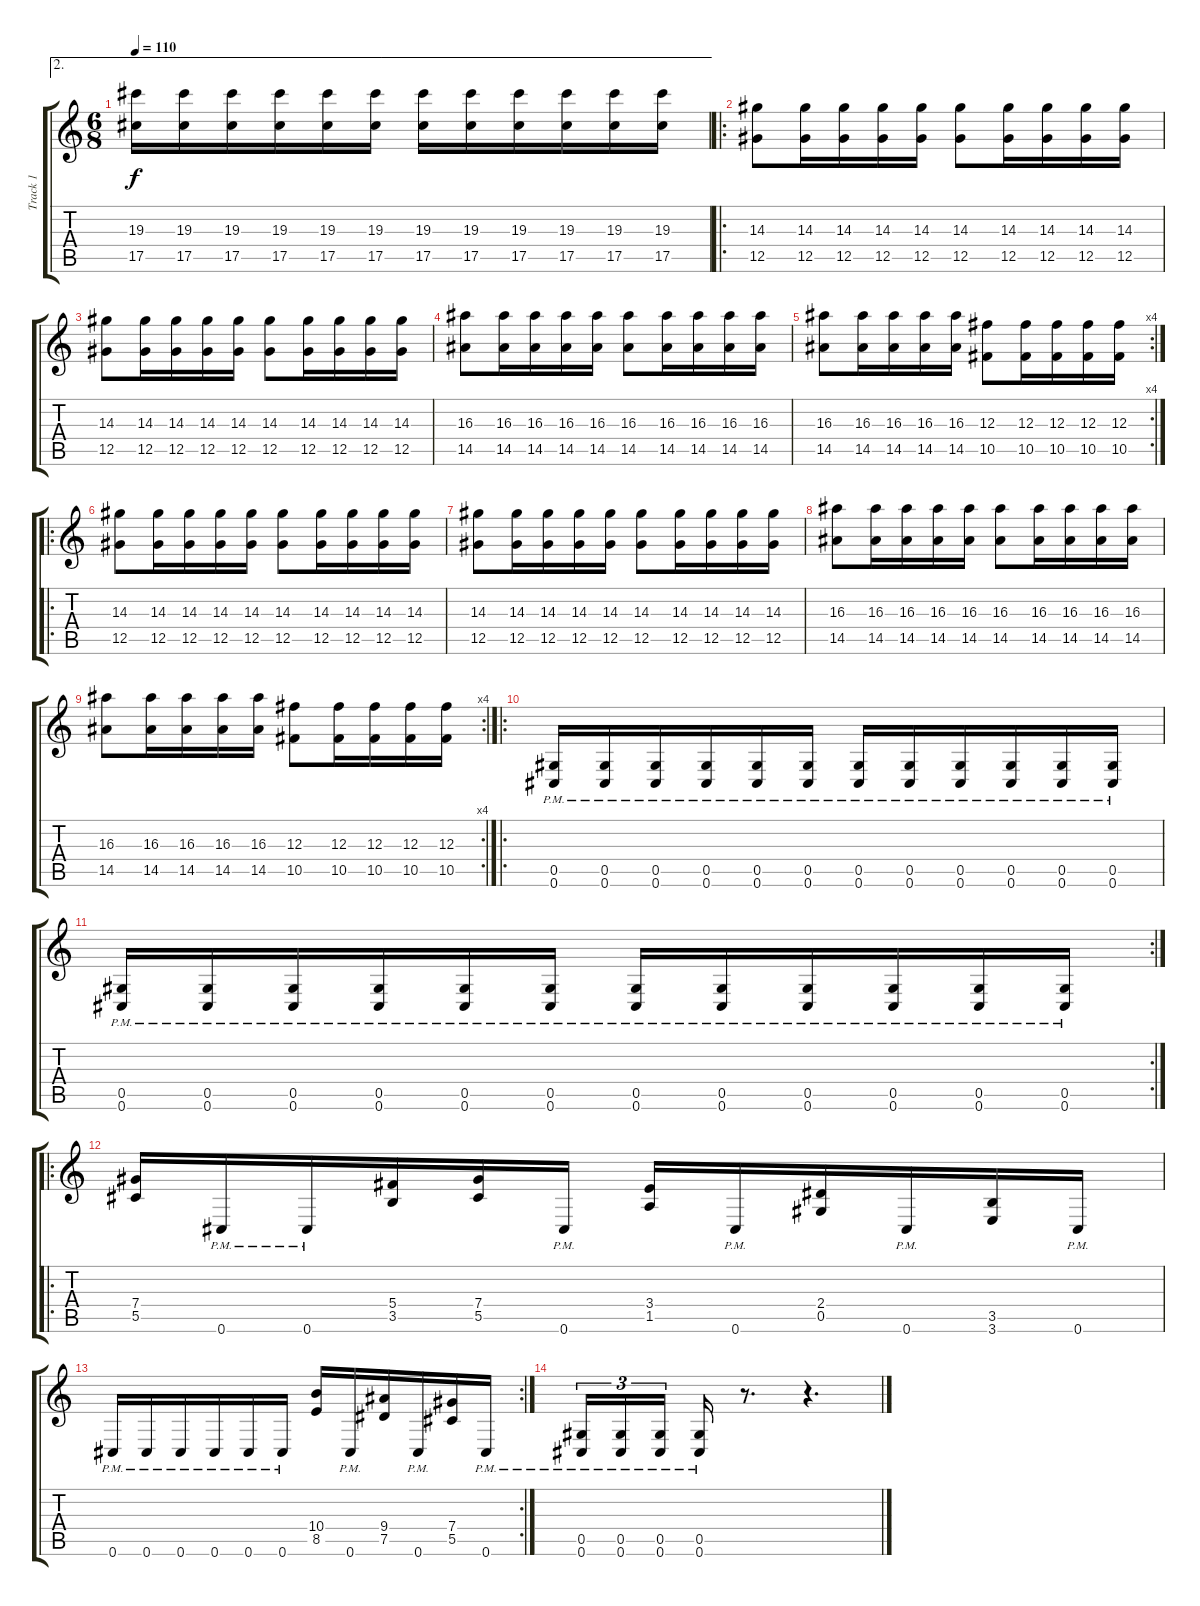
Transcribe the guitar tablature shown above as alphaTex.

\track ("Track 1" "Track 1") {instrument distortionguitar}
\staff {score tabs}
\tuning (Eb4 Bb3 Gb3 Db3 Ab2 Db2) {hide}
\ae 2
\ts (6 8)
\tempo 110
\clef g2
\ks c
(19.3 17.5).16{dy f instrument distortionguitar} (19.3 17.5).16 (19.3 17.5).16 (19.3 17.5).16 (19.3 17.5).16 (19.3 17.5).16 (19.3 17.5).16 (19.3 17.5).16 (19.3 17.5).16 (19.3 17.5).16 (19.3 17.5).16 (19.3 17.5).16 |
\ro
(14.3 12.5).8 (14.3 12.5).16 (14.3 12.5).16 (14.3 12.5).16 (14.3 12.5).16 (14.3 12.5).8 (14.3 12.5).16 (14.3 12.5).16 (14.3 12.5).16 (14.3 12.5).16 |
(14.3 12.5).8 (14.3 12.5).16 (14.3 12.5).16 (14.3 12.5).16 (14.3 12.5).16 (14.3 12.5).8 (14.3 12.5).16 (14.3 12.5).16 (14.3 12.5).16 (14.3 12.5).16 |
(16.3 14.5).8 (16.3 14.5).16 (16.3 14.5).16 (16.3 14.5).16 (16.3 14.5).16 (16.3 14.5).8 (16.3 14.5).16 (16.3 14.5).16 (16.3 14.5).16 (16.3 14.5).16 |
\rc 4
(16.3 14.5).8 (16.3 14.5).16 (16.3 14.5).16 (16.3 14.5).16 (16.3 14.5).16 (12.3 10.5).8 (12.3 10.5).16 (12.3 10.5).16 (12.3 10.5).16 (12.3 10.5).16 |
\ro
(14.3 12.5).8 (14.3 12.5).16 (14.3 12.5).16 (14.3 12.5).16 (14.3 12.5).16 (14.3 12.5).8 (14.3 12.5).16 (14.3 12.5).16 (14.3 12.5).16 (14.3 12.5).16 |
(14.3 12.5).8 (14.3 12.5).16 (14.3 12.5).16 (14.3 12.5).16 (14.3 12.5).16 (14.3 12.5).8 (14.3 12.5).16 (14.3 12.5).16 (14.3 12.5).16 (14.3 12.5).16 |
(16.3 14.5).8 (16.3 14.5).16 (16.3 14.5).16 (16.3 14.5).16 (16.3 14.5).16 (16.3 14.5).8 (16.3 14.5).16 (16.3 14.5).16 (16.3 14.5).16 (16.3 14.5).16 |
\rc 4
(16.3 14.5).8 (16.3 14.5).16 (16.3 14.5).16 (16.3 14.5).16 (16.3 14.5).16 (12.3 10.5).8 (12.3 10.5).16 (12.3 10.5).16 (12.3 10.5).16 (12.3 10.5).16 |
\ro
(0.5{pm} 0.6{pm}).16 (0.5{pm} 0.6{pm}).16 (0.5{pm} 0.6{pm}).16 (0.5{pm} 0.6{pm}).16 (0.5{pm} 0.6{pm}).16 (0.5{pm} 0.6{pm}).16 (0.5{pm} 0.6{pm}).16 (0.5{pm} 0.6{pm}).16 (0.5{pm} 0.6{pm}).16 (0.5{pm} 0.6{pm}).16 (0.5{pm} 0.6{pm}).16 (0.5{pm} 0.6{pm}).16 |
\rc 2
(0.5{pm} 0.6{pm}).16 (0.5{pm} 0.6{pm}).16 (0.5{pm} 0.6{pm}).16 (0.5{pm} 0.6{pm}).16 (0.5{pm} 0.6{pm}).16 (0.5{pm} 0.6{pm}).16 (0.5{pm} 0.6{pm}).16 (0.5{pm} 0.6{pm}).16 (0.5{pm} 0.6{pm}).16 (0.5{pm} 0.6{pm}).16 (0.5{pm} 0.6{pm}).16 (0.5{pm} 0.6{pm}).16 |
\ro
(7.4 5.5).16 0.6{pm}.16 0.6{pm}.16 (5.4 3.5).16 (7.4 5.5).16 0.6{pm}.16 (3.4 1.5).16 0.6{pm}.16 (2.4 0.5).16 0.6{pm}.16 (3.5 3.6).16 0.6{pm}.16 |
\rc 2
0.6{pm}.16 0.6{pm}.16 0.6{pm}.16 0.6{pm}.16 0.6{pm}.16 0.6{pm}.16 (10.4 8.5).16 0.6{pm}.16 (9.4 7.5).16 0.6{pm}.16 (7.4 5.5).16 0.6{pm}.16 |
(0.5{pm} 0.6{pm}).16{tu (3 2)} (0.5{pm} 0.6{pm}).16{tu (3 2)} (0.5{pm} 0.6{pm}).16{tu (3 2) beam splitsecondary} (0.5{pm} 0.6{pm}).16 r.8{d} r.4{d}
